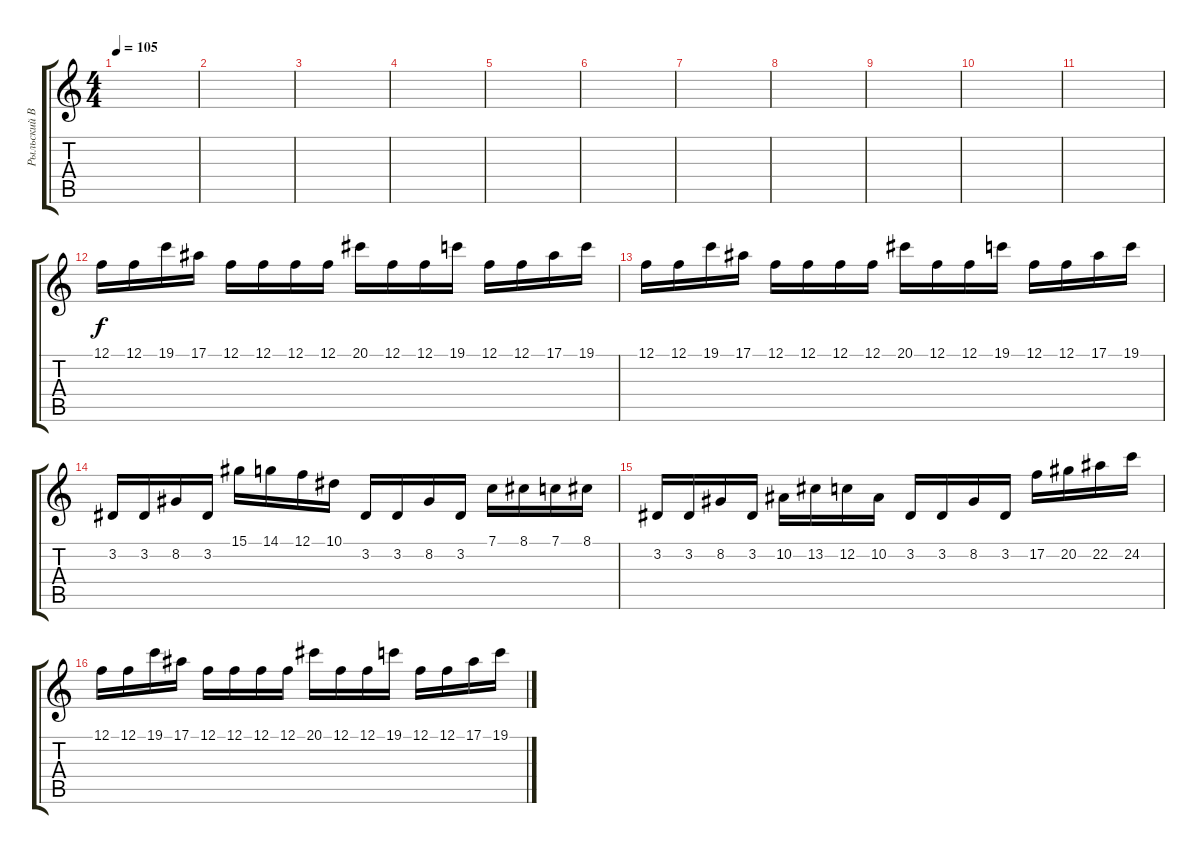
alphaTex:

\track ("Рыльский Владислав" "Рыльский В") {instrument lead1square}
\staff {score tabs}
\tuning (F4 C4 Ab3 Eb3 Bb2 F2) {hide}
\ts (4 4)
\tempo 105
\clef g2
\ks c
|
|
|
|
|
|
|
|
|
|
|
12.1.16 12.1.16 19.1.16 17.1.16 12.1.16 12.1.16 12.1.16 12.1.16 20.1.16 12.1.16 12.1.16 19.1.16 12.1.16 12.1.16 17.1.16 19.1.16 |
12.1.16 12.1.16 19.1.16 17.1.16 12.1.16 12.1.16 12.1.16 12.1.16 20.1.16 12.1.16 12.1.16 19.1.16 12.1.16 12.1.16 17.1.16 19.1.16 |
3.2.16 3.2.16 8.2.16 3.2.16 15.1.16 14.1.16 12.1.16 10.1.16 3.2.16 3.2.16 8.2.16 3.2.16 7.1.16 8.1.16 7.1.16 8.1.16 |
3.2.16 3.2.16 8.2.16 3.2.16 10.2.16 13.2.16 12.2.16 10.2.16 3.2.16 3.2.16 8.2.16 3.2.16 17.2.16 20.2.16 22.2.16 24.2.16 |
12.1.16 12.1.16 19.1.16 17.1.16 12.1.16 12.1.16 12.1.16 12.1.16 20.1.16 12.1.16 12.1.16 19.1.16 12.1.16 12.1.16 17.1.16 19.1.16
